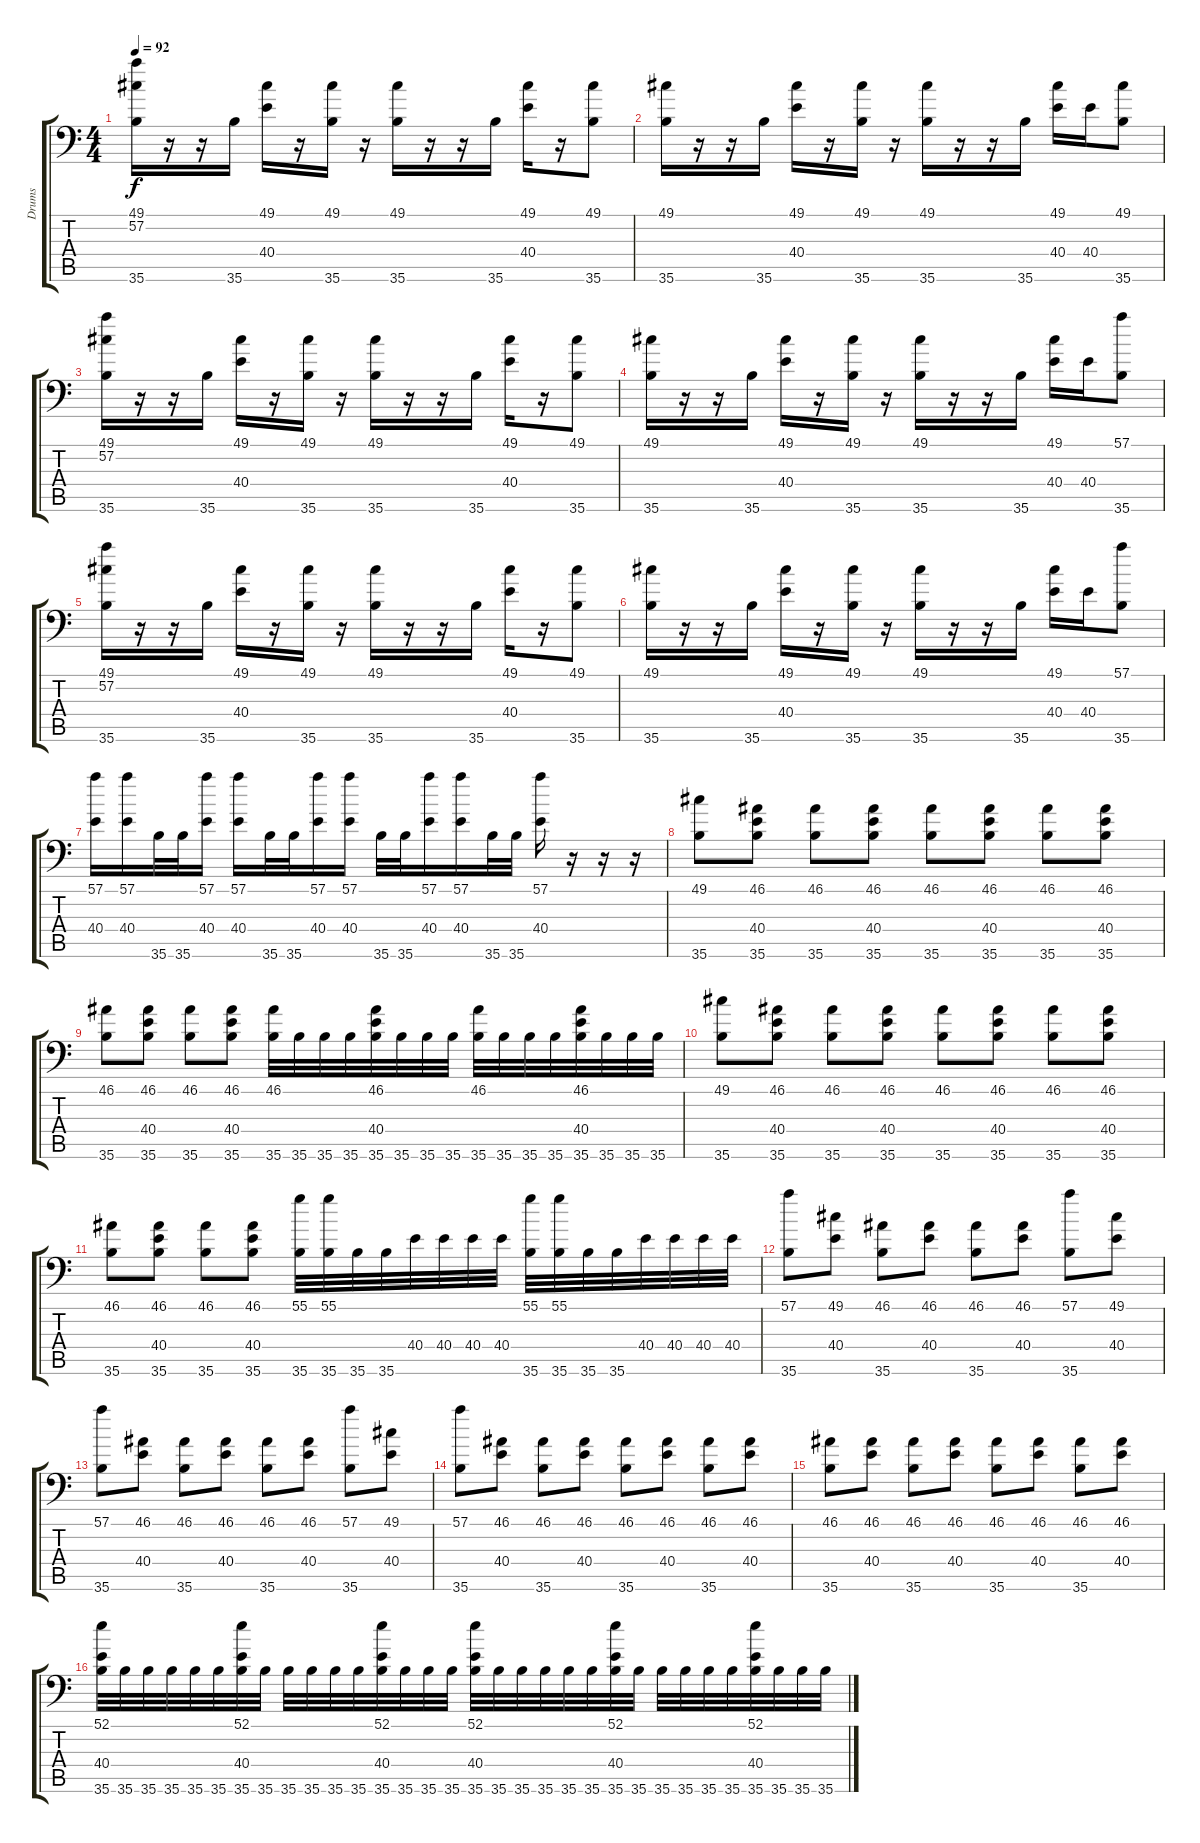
\track ("Drums" "Drums") {instrument acousticgrandpiano}
\staff {score tabs}
\tuning (C-1 C-1 C-1 C-1 C-1 C-1) {hide}
\ts (4 4)
\tempo 92
\clef f4
\ks c
(49.1 57.2 35.6).16{dy f} r.16 r.16 35.6.16 (49.1 40.4).16 r.16 (49.1 35.6).16 r.16 (49.1 35.6).16 r.16 r.16 35.6.16 (49.1 40.4).16 r.16 (49.1 35.6).8 |
(49.1 35.6).16 r.16 r.16 35.6.16 (49.1 40.4).16 r.16 (49.1 35.6).16 r.16 (49.1 35.6).16 r.16 r.16 35.6.16 (49.1 40.4).16 40.4.16 (49.1 35.6).8 |
(49.1 57.2 35.6).16 r.16 r.16 35.6.16 (49.1 40.4).16 r.16 (49.1 35.6).16 r.16 (49.1 35.6).16 r.16 r.16 35.6.16 (49.1 40.4).16 r.16 (49.1 35.6).8 |
(49.1 35.6).16 r.16 r.16 35.6.16 (49.1 40.4).16 r.16 (49.1 35.6).16 r.16 (49.1 35.6).16 r.16 r.16 35.6.16 (49.1 40.4).16 40.4.16 (57.1 35.6).8 |
(49.1 57.2 35.6).16 r.16 r.16 35.6.16 (49.1 40.4).16 r.16 (49.1 35.6).16 r.16 (49.1 35.6).16 r.16 r.16 35.6.16 (49.1 40.4).16 r.16 (49.1 35.6).8 |
(49.1 35.6).16 r.16 r.16 35.6.16 (49.1 40.4).16 r.16 (49.1 35.6).16 r.16 (49.1 35.6).16 r.16 r.16 35.6.16 (49.1 40.4).16 40.4.16 (57.1 35.6).8 |
(57.1 40.4).16 (57.1 40.4).16 35.6.32 35.6.32 (57.1 40.4).16 (57.1 40.4).16 35.6.32 35.6.32 (57.1 40.4).16 (57.1 40.4).16 35.6.32 35.6.32 (57.1 40.4).16 (57.1 40.4).16 35.6.32 35.6.32 (57.1 40.4).16 r.16 r.16 r.16 |
(49.1 35.6).8 (46.1 40.4 35.6).8 (46.1 35.6).8 (46.1 40.4 35.6).8 (46.1 35.6).8 (46.1 40.4 35.6).8 (46.1 35.6).8 (46.1 40.4 35.6).8 |
(46.1 35.6).8 (46.1 40.4 35.6).8 (46.1 35.6).8 (46.1 40.4 35.6).8 (46.1 35.6).32 35.6.32 35.6.32 35.6.32 (46.1 40.4 35.6).32 35.6.32 35.6.32 35.6.32 (46.1 35.6).32 35.6.32 35.6.32 35.6.32 (46.1 40.4 35.6).32 35.6.32 35.6.32 35.6.32 |
(49.1 35.6).8 (46.1 40.4 35.6).8 (46.1 35.6).8 (46.1 40.4 35.6).8 (46.1 35.6).8 (46.1 40.4 35.6).8 (46.1 35.6).8 (46.1 40.4 35.6).8 |
(46.1 35.6).8 (46.1 40.4 35.6).8 (46.1 35.6).8 (46.1 40.4 35.6).8 (55.1 35.6).32 (55.1 35.6).32 35.6.32 35.6.32 40.4.32 40.4.32 40.4.32 40.4.32 (55.1 35.6).32 (55.1 35.6).32 35.6.32 35.6.32 40.4.32 40.4.32 40.4.32 40.4.32 |
(57.1 35.6).8 (49.1 40.4).8 (46.1 35.6).8 (46.1 40.4).8 (46.1 35.6).8 (46.1 40.4).8 (57.1 35.6).8 (49.1 40.4).8 |
(57.1 35.6).8 (46.1 40.4).8 (46.1 35.6).8 (46.1 40.4).8 (46.1 35.6).8 (46.1 40.4).8 (57.1 35.6).8 (49.1 40.4).8 |
(57.1 35.6).8 (46.1 40.4).8 (46.1 35.6).8 (46.1 40.4).8 (46.1 35.6).8 (46.1 40.4).8 (46.1 35.6).8 (46.1 40.4).8 |
(46.1 35.6).8 (46.1 40.4).8 (46.1 35.6).8 (46.1 40.4).8 (46.1 35.6).8 (46.1 40.4).8 (46.1 35.6).8 (46.1 40.4).8 |
(52.1 40.4 35.6).32 35.6.32 35.6.32 35.6.32 35.6.32 35.6.32 (52.1 40.4 35.6).32 35.6.32 35.6.32 35.6.32 35.6.32 35.6.32 (52.1 40.4 35.6).32 35.6.32 35.6.32 35.6.32 (52.1 40.4 35.6).32 35.6.32 35.6.32 35.6.32 35.6.32 35.6.32 (52.1 40.4 35.6).32 35.6.32 35.6.32 35.6.32 35.6.32 35.6.32 (52.1 40.4 35.6).32 35.6.32 35.6.32 35.6.32
